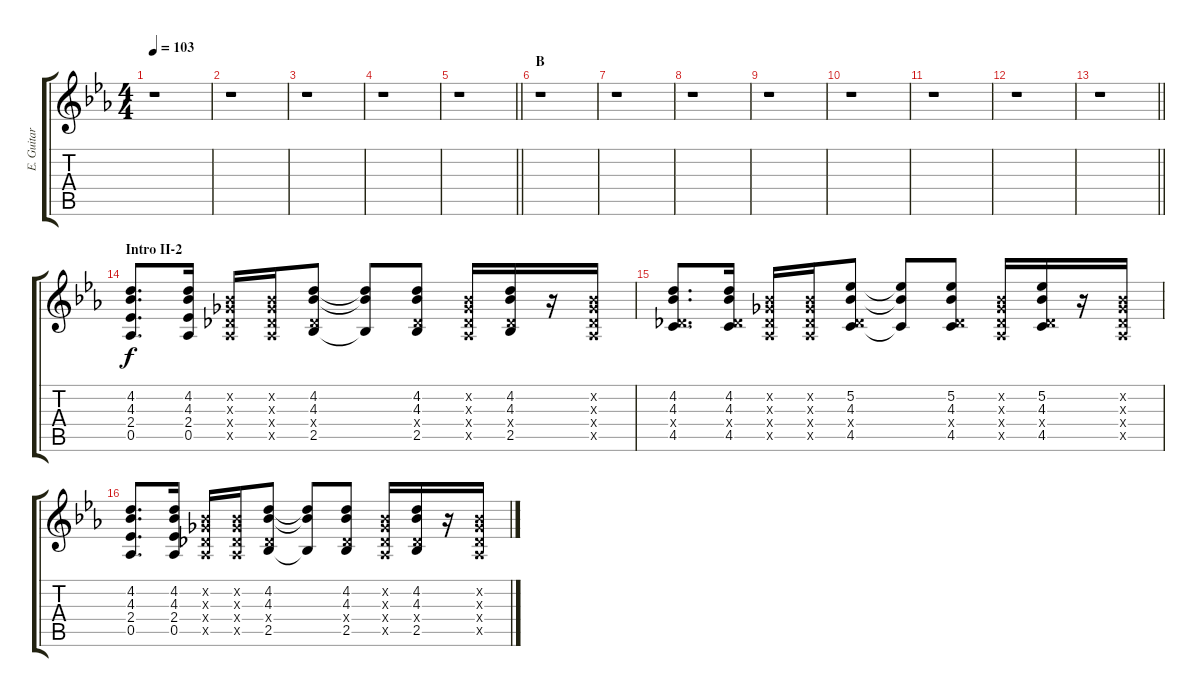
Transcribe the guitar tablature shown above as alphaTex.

\track ("E. Guitar II" "E. Guitar ") {instrument overdrivenguitar}
\staff {score tabs}
\tuning (Eb4 Bb3 Gb3 Db3 Ab2 Db2) {hide}
\ts (4 4)
\tempo 103
\clef g2
\ks eb
r.1{dy f} |
r.1 |
r.1 |
r.1 |
\barLineRight lightlight
r.1 |
\section ("" "B")
r.1 |
r.1 |
r.1 |
r.1 |
r.1 |
r.1 |
r.1 |
\barLineRight lightlight
r.1 |
\section ("" "Intro II-2")
(4.2 4.3 2.4 0.5).8{d} (4.2 4.3 2.4 0.5).16 (0.2{x} 0.3{x} 0.4{x} 0.5{x}).16 (0.2{x} 0.3{x} 0.4{x} 0.5{x}).16 (4.2 4.3 0.4{x} 2.5).8 (4.2{t} 4.3{t} 2.5{t}).8 (4.2 4.3 0.4{x} 2.5).8 (0.2{x} 0.3{x} 0.4{x} 0.5{x}).16 (4.2 4.3 0.4{x} 2.5).16 r.16 (0.2{x} 0.3{x} 0.4{x} 0.5{x}).16 |
(4.2 4.3 0.4{x} 4.5).8{d} (4.2 4.3 0.4{x} 4.5).16 (0.2{x} 0.3{x} 0.4{x} 0.5{x}).16 (0.2{x} 0.3{x} 0.4{x} 0.5{x}).16 (5.2 4.3 0.4{x} 4.5).8 (5.2{t} 4.3{t} 4.5{t}).8 (5.2 4.3 0.4{x} 4.5).8 (0.2{x} 0.3{x} 0.4{x} 0.5{x}).16 (5.2 4.3 0.4{x} 4.5).16 r.16 (0.2{x} 0.3{x} 0.4{x} 0.5{x}).16 |
(4.2 4.3 2.4 0.5).8{d} (4.2 4.3 2.4 0.5).16 (0.2{x} 0.3{x} 0.4{x} 0.5{x}).16 (0.2{x} 0.3{x} 0.4{x} 0.5{x}).16 (4.2 4.3 0.4{x} 2.5).8 (4.2{t} 4.3{t} 2.5{t}).8 (4.2 4.3 0.4{x} 2.5).8 (0.2{x} 0.3{x} 0.4{x} 0.5{x}).16 (4.2 4.3 0.4{x} 2.5).16 r.16 (0.2{x} 0.3{x} 0.4{x} 0.5{x}).16
